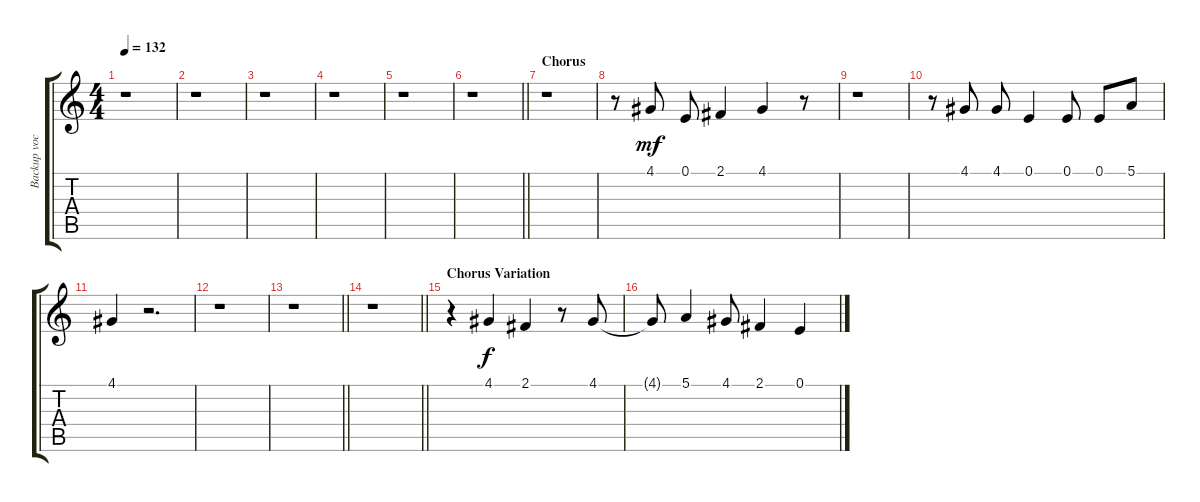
\track ("Backup vocals" "Backup voc") {instrument tenorsax}
\staff {score tabs}
\tuning (E4 B3 G3 D3 A2 E2) {hide}
\ts (4 4)
\tempo 132
\clef g2
\ks c
r.1{dy mf} |
r.1 |
r.1 |
r.1 |
r.1 |
\barLineRight lightlight
r.1 |
\section ("" "Chorus")
r.1 |
r.8 4.1.8{balance 0} 0.1.8 2.1.4 4.1.4 r.8 |
r.1 |
r.8 4.1.8 4.1.8 0.1.4 0.1.8 0.1.8 5.1.8 |
4.1.4 r.2{d} |
r.1 |
\barLineRight lightlight
r.1 |
\barLineRight lightlight
r.1 |
\section ("" "Chorus Variation")
r.4 4.1.4{dy f balance 8} 2.1.4 r.8 4.1.8 |
4.1{t}.8 5.1.4 4.1.8 2.1.4 0.1.4
